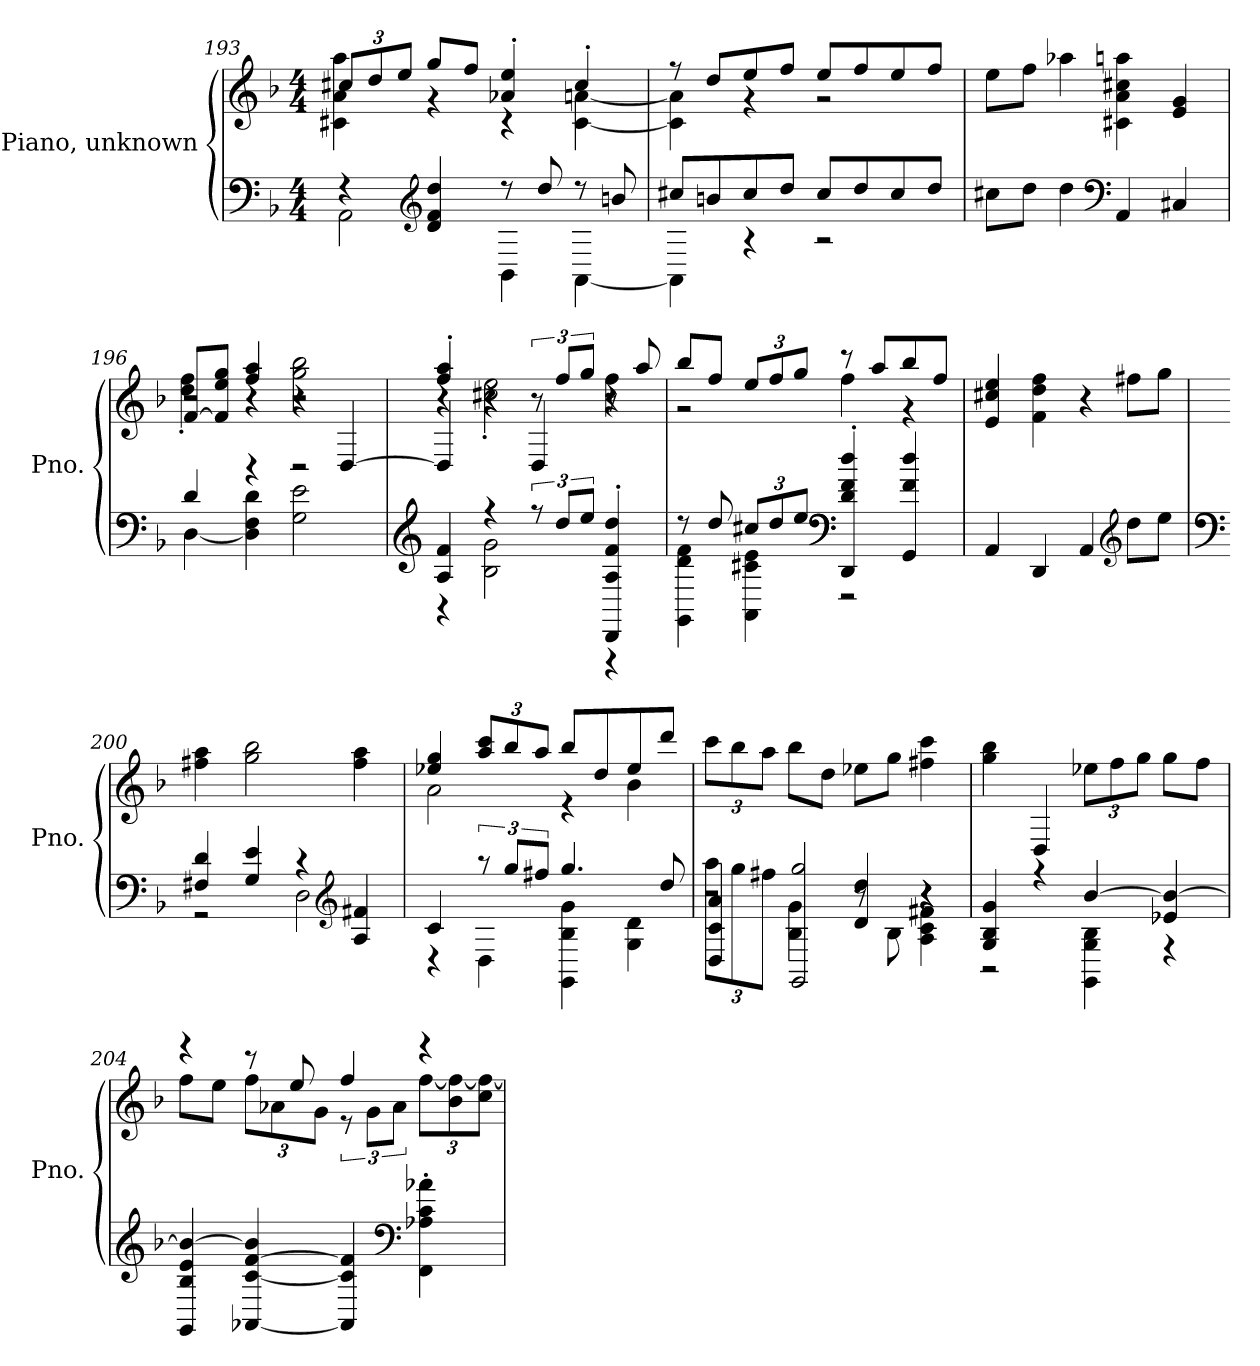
**kern	**kern
*part1	*part1
*staff2	*staff1
*I"Piano, unknown	*
*I'Pno.	*
*clefF4	*clefG2
*k[b-]	*k[b-]
*M4/4	*M4/4
=193	=193
*^	*
*	*	*Xbrackettup
*	*	*^
4r	2AA\	12cc#X/L	4c#X\ 4a\ 4aa\
.	.	12dd/	.
.	.	12ee/J	.
*clefG2	*	*	*
4d/ 4f/ 4dd/	.	8gg/L	4r
.	.	8ff/J	.
8r	4BB-\	4a-X/' 4ee/'	4r
8dd/	.	.	.
8r	[4AA\	4cc#'/	[4c#\ [4an\
8bn/	.	.	.
=194	=194	=194	=194
8cc#X/L	4AA\]	8r	4c#\] 4a\]
8bn/	.	8dd/L	.
8cc#/	4r	8ee/	4r
8dd/J	.	8ff/J	.
8cc#/L	2r	8ee/L	2r
8dd/	.	8ff/	.
8cc#/	.	8ee/	.
8dd/J	.	8ff/J	.
*v	*v	*	*
*	*v	*v
=195	=195
8cc#X\L	8ee\L
8dd\J	8ff\J
4dd\	4aa-X\
*clefF4	*
4AA/	4c#X\ 4a\ 4cc#X\ 4aan\
4C#X/	4e/ 4g/
!!LO:LB:g=z
=196	=196
*^	*^
*	*	*	*^
4d/	[4D\	[8f/L	4dd\' 4ff\'	2r
.	.	8f/] 8ee/ 8gg/J	.	.
4r	4D\] 4F\ 4d\	4ff/ 4aa/	4r	.
2r	2G\ 2e\	2r	2gg\ 2bb-\	4r
.	.	.	.	[4D/
=197	=197	=197	=197	=197
*clefG2	*	*	*	*
4A/ 4f/	4r	4ff/' 4aa/'	4r	4D/]
4r	2B-\ 2g\	4r	2cc#X\' 2ee\'	4r
*	*	*brackettup	*	*
12r	.	12r	.	4D/
12dd/L	.	12ff/L	.	.
12ee/J	.	12gg/J	.	.
4DD/' 4A/' 4f/' 4dd/'	4r	8r	4ff\	4r
.	.	8aa/	.	.
*	*	*	*v	*v
=198	=198	=198	=198
8r	4GG\ 4d\ 4f\	8bb-/L	2r
8dd/	.	8ff/J	.
*Xbrackettup	*	*Xbrackettup	*
12cc#X/L	4AA\ 4c#X\ 4e\	12ee/L	.
12dd/	.	12ff/	.
12ee/J	.	12gg/J	.
*clefF4	*	*	*
4DD/' 4d/' 4f/' 4dd/'	2r	8r	4ff\
.	.	8aa/L	.
4GG/ 4f/ 4dd/	.	8bb-/	4r
.	.	8ff/J	.
*v	*v	*	*
*	*v	*v
=199	=199
4AA/	4e/ 4cc#X/ 4ee/
4DD/	4f\ 4dd\ 4ff\
4AA/	4r
*clefG2	*
8dd\L	8ff#X\L
8ee\J	8gg\J
!!LO:LB:g=z
=200	=200
*clefF4	*
*^	*
4F#X/ 4d/	2r	4ff#X\ 4aa\
4G/ 4e/	.	2gg\ 2bb-\
4r	2D\	.
*clefG2	*	*
4A/ 4f#X/	.	4ff#\ 4aa\
=201	=201	=201
*	*	*^
4c/	4r	4ee-X/ 4gg/	2a\
*brackettup	*	*	*
12r	4D\	12aa/ 12ccc/L	.
12gg/L	.	12bb-/	.
12ff#X/J	.	12aa/J	.
4.gg/	4GG\ 4B-\ 4g\	8bb-/L	4r
.	.	8dd/	.
.	4G\ 4d\	8ee-/	4b-\
8dd/	.	8ddd/J	.
*	*	*v	*v
=202	=202	=202
*	*Xbrackettup	*
*	*^	*
2r	12aa\L	4D/ 4c/ 4a/	12ccc\L
.	12gg\	.	12bb-\
.	12ff#X\J	.	12aa\J
.	4B-\ 4g\	2GG/ 2gg/	8bb-\L
.	.	.	8dd\J
4d/ 4dd/	8r	.	8ee-X\L
.	8B-\	.	8gg\J
4r	4A\ 4c\ 4f#X\	4r	4ff#X\ 4ccc\
*	*v	*v	*
=203	=203	=203
4G/ 4B-/ 4g/	2r	4gg\ 4bb-\
4r	.	4D/
[4b-/	4GG\ 4G\ 4B-\	12ee-X\L
.	.	12ff\
.	.	12gg\J
4e-X/ 4b-/_	4r	8gg\L
.	.	8ff\J
*v	*v	*
!!LO:LB:g=z
=204	=204
*	*^
4GG/ 4B-/ 4e/ 4b-/_	4r	8ff\L
.	.	8ee\J
[4AA-X/ [4c/ [4f/ 4b-/]	8r	12ff\L
.	.	12a-X\
.	8ee/	.
.	.	12g\J
*	*	*brackettup
4AA-/] 4c/] 4f/]	4ff/	12r
.	.	12g\L
.	.	12a-\J
*clefF4	*	*
*	*	*Xbrackettup
4FF\' 4A-X\' 4c\' 4a-X\'	4r	[12ff\L
.	.	12b-\ 12ff\_
.	.	12cc\ 12ff\_J
*	*v	*v
=	=
*-	*-
